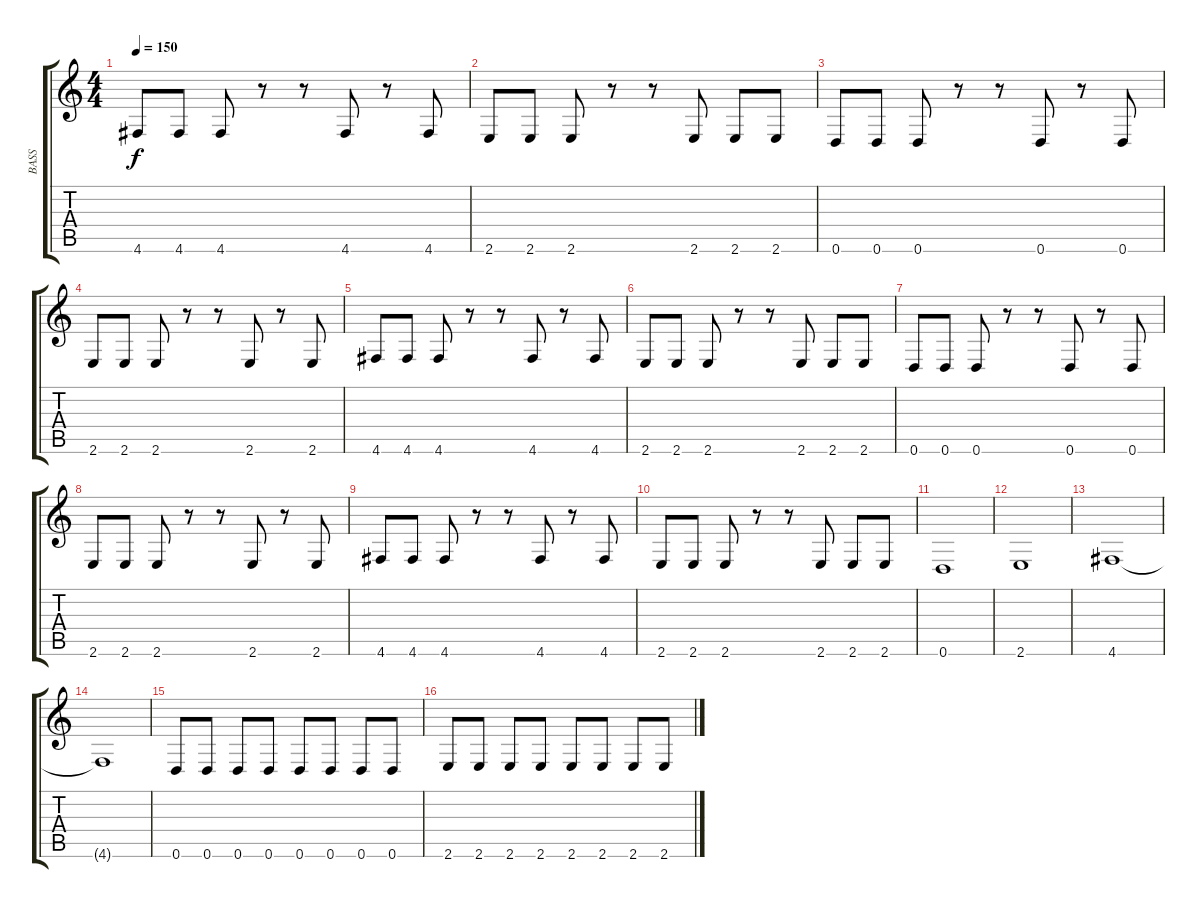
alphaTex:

\track ("BASS" "BASS") {instrument electricbasspick}
\staff {score tabs}
\tuning (E4 B3 G3 D3 A2 D2) {hide}
\ts (4 4)
\tempo 150
\clef g2
\ks c
4.6.8{dy f} 4.6.8 4.6.8 r.8 r.8 4.6.8 r.8 4.6.8 |
2.6.8 2.6.8 2.6.8 r.8 r.8 2.6.8 2.6.8 2.6.8 |
0.6.8 0.6.8 0.6.8 r.8 r.8 0.6.8 r.8 0.6.8 |
2.6.8 2.6.8 2.6.8 r.8 r.8 2.6.8 r.8 2.6.8 |
4.6.8 4.6.8 4.6.8 r.8 r.8 4.6.8 r.8 4.6.8 |
2.6.8 2.6.8 2.6.8 r.8 r.8 2.6.8 2.6.8 2.6.8 |
0.6.8 0.6.8 0.6.8 r.8 r.8 0.6.8 r.8 0.6.8 |
2.6.8 2.6.8 2.6.8 r.8 r.8 2.6.8 r.8 2.6.8 |
4.6.8 4.6.8 4.6.8 r.8 r.8 4.6.8 r.8 4.6.8 |
2.6.8 2.6.8 2.6.8 r.8 r.8 2.6.8 2.6.8 2.6.8 |
0.6.1 |
2.6.1 |
4.6.1 |
4.6{t}.1 |
0.6.8 0.6.8 0.6.8 0.6.8 0.6.8 0.6.8 0.6.8 0.6.8 |
2.6.8 2.6.8 2.6.8 2.6.8 2.6.8 2.6.8 2.6.8 2.6.8
